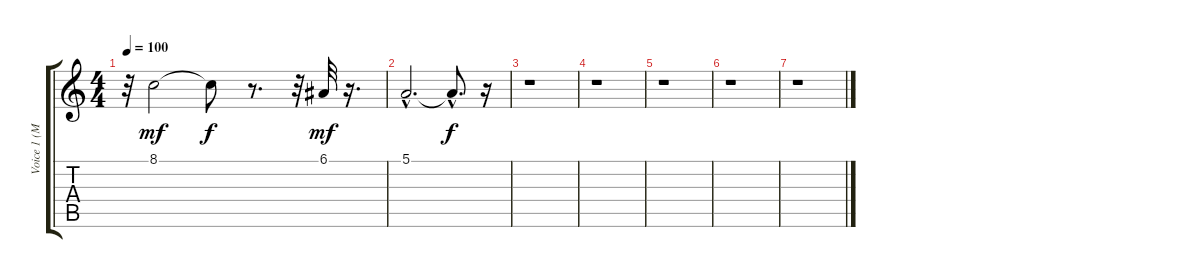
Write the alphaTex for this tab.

\track ("Voice 1 (Melody)" "Voice 1 (M") {instrument electricpiano1}
\staff {score tabs}
\tuning (E4 B3 G3 D3 A2 E2) {hide}
\ts (4 4)
\tempo 100
\clef g2
\ks c
r.32{dy mf} 8.1.2 8.1{t}.8{dy f} r.8{d} r.32 6.1.32{dy mf} r.16{d} |
5.1{hac}.2{d} 5.1{hac t}.8{d dy f} r.16 |
r.1 |
r.1 |
r.1 |
r.1 |
r.1
